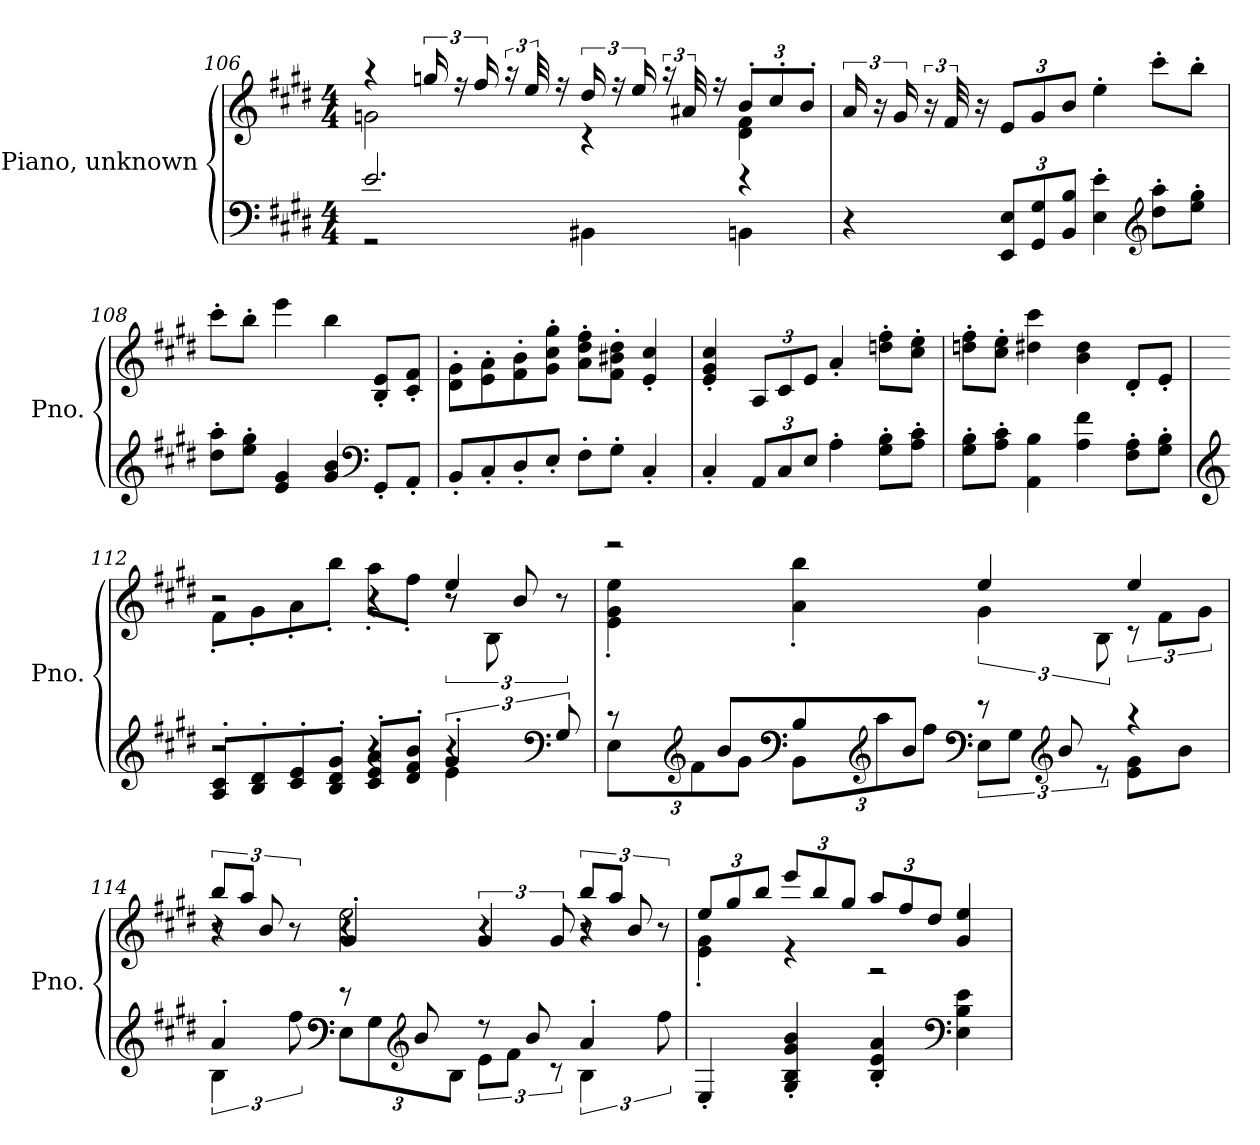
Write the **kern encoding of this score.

**kern	**kern
*part1	*part1
*staff2	*staff1
*I"Piano, unknown	*
*I'Pno.	*
!!LO:LB:g=z
*clefF4	*clefG2
*k[f#c#g#d#]	*k[f#c#g#d#]
*M4/4	*M4/4
=106	=106
*^	*^
2.e/	2r	4r	2gn\
.	.	24ggn/	.
.	.	24r	.
.	.	24ff#/	.
.	.	24r	.
.	.	48ee/	.
.	.	16r	.
.	4BB#X\	24dd#/	4r
.	.	24r	.
.	.	24ee/	.
.	.	24r	.
.	.	48a#X/	.
.	.	16r	.
*	*	*Xbrackettup	*
4r	4BBn\	12b'/L	4d#\ 4f#\
.	.	12cc#'/	.
.	.	12b'/J	.
*v	*v	*	*
*	*v	*v
=107	=107
*	*brackettup
4r	24a/
.	24r
.	24g#/
.	24r
.	48f#/
.	16r
*Xbrackettup	*Xbrackettup
12EE/ 12E/L	12e/L
12GG#/ 12G#/	12g#/
12BB/ 12B/J	12b/J
4E\' 4e\'	4ee'\
*clefG2	*
8dd#\' 8aa\'L	8ccc#'\L
8ee\' 8gg#\'J	8bb'\J
!!LO:LB:g=z
=108	=108
8dd#\' 8aa\'L	8ccc#'\L
8ee\' 8gg#\'J	8bb'\J
4e/ 4g#/	4eee\
4g#/ 4b/	4bb\
*clefF4	*
8GG#'/L	8B/' 8e/'L
8AA'/J	8c#/' 8f#/'J
=109	=109
8BB'/L	8d#\' 8g#\'L
8C#'/	8e\' 8a\'
8D#'/	8f#\' 8b\'
8E'/J	8g#\' 8cc#\' 8gg#\'J
8F#'\L	8a\' 8dd#\' 8ff#\'L
8G#'\J	8f#\' 8b#X\' 8dd#\'J
4C#'/	4e/' 4cc#/'
=110	=110
4C#'/	4e/' 4g#/' 4cc#/'
12AA/L	12A/L
12C#/	12c#/
12E/J	12e/J
4A'\	4a'/
8G#\' 8B\'L	8ddn\' 8ff#\'L
8A\' 8c#\'J	8cc#\' 8ee\'J
=111	=111
8G#\' 8B\'L	8ddn\' 8ff#\'L
8A\' 8c#\'J	8cc#\' 8ee\'J
4AA\ 4B\	4dd#X\ 4ccc#\
4A\ 4f#\	4b\ 4dd#\
8F#\' 8A\'L	8d#'/L
8G#\' 8B\'J	8e'/J
!!LO:PB:g=z
=112	=112
*clefG2	*
*^	*^
*	*^	*	*^
2r	2r	8A/' 8c#/'L	2r	8f#'\L	2r
.	.	8B/' 8d#/'	.	8g#'\	.
.	.	8c#/' 8e/'	.	8a'\	.
.	.	8B/' 8d#/' 8g#/'J	.	8bb'\J	.
4r	4r	8c#/' 8e/' 8a/'L	4r	8aa'\L	4r
.	.	8d#/' 8f#/' 8b/'J	.	8ff#'\J	.
*	*	*brackettup	*	*brackettup	*
4g#'/	4e\	6r	4ee/	12r	8r
.	.	.	.	12B\	.
.	.	.	.	.	8b/
*clefF4	*	*	*	*	*
.	.	12G#/	.	12r	.
*	*v	*v	*	*	*
*	*	*v	*v	*v
=113	=113	=113
*	*Xbrackettup	*
*	*	*^
8r	12E\L	2r	4e\' 4g#\' 4ee\'
*clefG2	*	*	*
.	12f#\	.	.
8b/L	.	.	.
.	12g#\J	.	.
*clefF4	*	*	*
8B/	12BB\L	.	4a\' 4bb\'
*clefG2	*	*	*
.	12aa\	.	.
8b/J	.	.	.
.	12ff#\J	.	.
*clefF4	*	*	*
*	*brackettup	*	*
8r	12E\L	4ee/	6g#\
.	12G#\J	.	.
*clefG2	*	*	*
8b/	.	.	.
.	12r	.	12B\
4r	8e\ 8g#\L	4ee/	12r
.	.	.	12f#\L
.	8b\J	.	.
.	.	.	12g#\J
!!LO:LB:g=z
=114	=114	=114	=114
*	*	*	*^
4a'/	6B\	12bb/L	4r	8r
.	.	12aa/J	.	.
.	.	.	.	8b/
.	12ff#\	12r	.	.
*clefF4	*	*	*	*
*	*Xbrackettup	*	*	*
8r	12E\L	4r	2ee\	4g#'/
.	12G#\	.	.	.
*clefG2	*	*	*	*
8b/	.	.	.	.
.	12B\J	.	.	.
*	*brackettup	*	*	*
8r	12e\L	6g#/	.	4r
.	12f#\J	.	.	.
8b/	.	.	.	.
.	12r	12g#/	.	.
4a'/	6B\	12bb/L	4r	8r
.	.	12aa/J	.	.
.	.	.	.	8b/
.	12ff#\	12r	.	.
*v	*v	*	*	*
*	*v	*v	*v
=115	=115
*	*Xbrackettup
*	*^
4E'/	12ee/L	4e\' 4g#\'
.	12gg#/	.
.	12bb/J	.
4G#/' 4B/' 4g#/' 4b/'	12eee/L	4r
.	12bb/	.
.	12gg#/J	.
4B/' 4e/' 4a/'	12aa/L	2r
.	12ff#/	.
.	12dd#/J	.
*clefF4	*	*
4E\ 4B\ 4e\	4g#/ 4ee/	.
*	*v	*v
=	=
*-	*-
